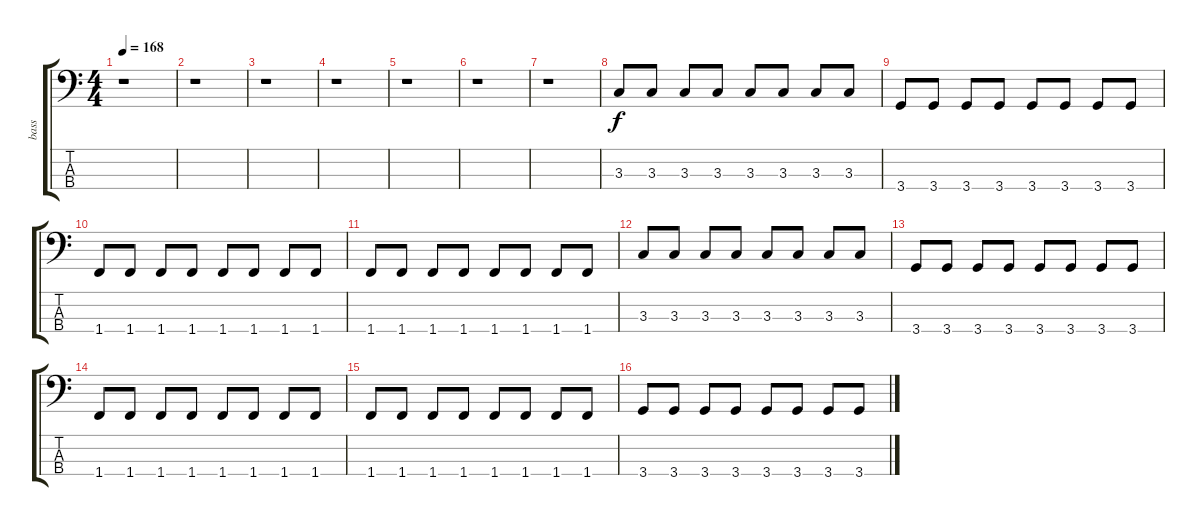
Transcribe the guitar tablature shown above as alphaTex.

\track ("bass" "bass") {instrument electricbasspick}
\staff {score tabs}
\tuning (G2 D2 A1 E1) {hide}
\ts (4 4)
\tempo 168
\clef f4
\ks c
r.1{dy f} |
r.1 |
r.1 |
r.1 |
r.1 |
r.1 |
r.1 |
3.3.8 3.3.8 3.3.8 3.3.8 3.3.8 3.3.8 3.3.8 3.3.8 |
3.4.8 3.4.8 3.4.8 3.4.8 3.4.8 3.4.8 3.4.8 3.4.8 |
1.4.8 1.4.8 1.4.8 1.4.8 1.4.8 1.4.8 1.4.8 1.4.8 |
1.4.8 1.4.8 1.4.8 1.4.8 1.4.8 1.4.8 1.4.8 1.4.8 |
3.3.8 3.3.8 3.3.8 3.3.8 3.3.8 3.3.8 3.3.8 3.3.8 |
3.4.8 3.4.8 3.4.8 3.4.8 3.4.8 3.4.8 3.4.8 3.4.8 |
1.4.8 1.4.8 1.4.8 1.4.8 1.4.8 1.4.8 1.4.8 1.4.8 |
1.4.8 1.4.8 1.4.8 1.4.8 1.4.8 1.4.8 1.4.8 1.4.8 |
3.4.8 3.4.8 3.4.8 3.4.8 3.4.8 3.4.8 3.4.8 3.4.8
